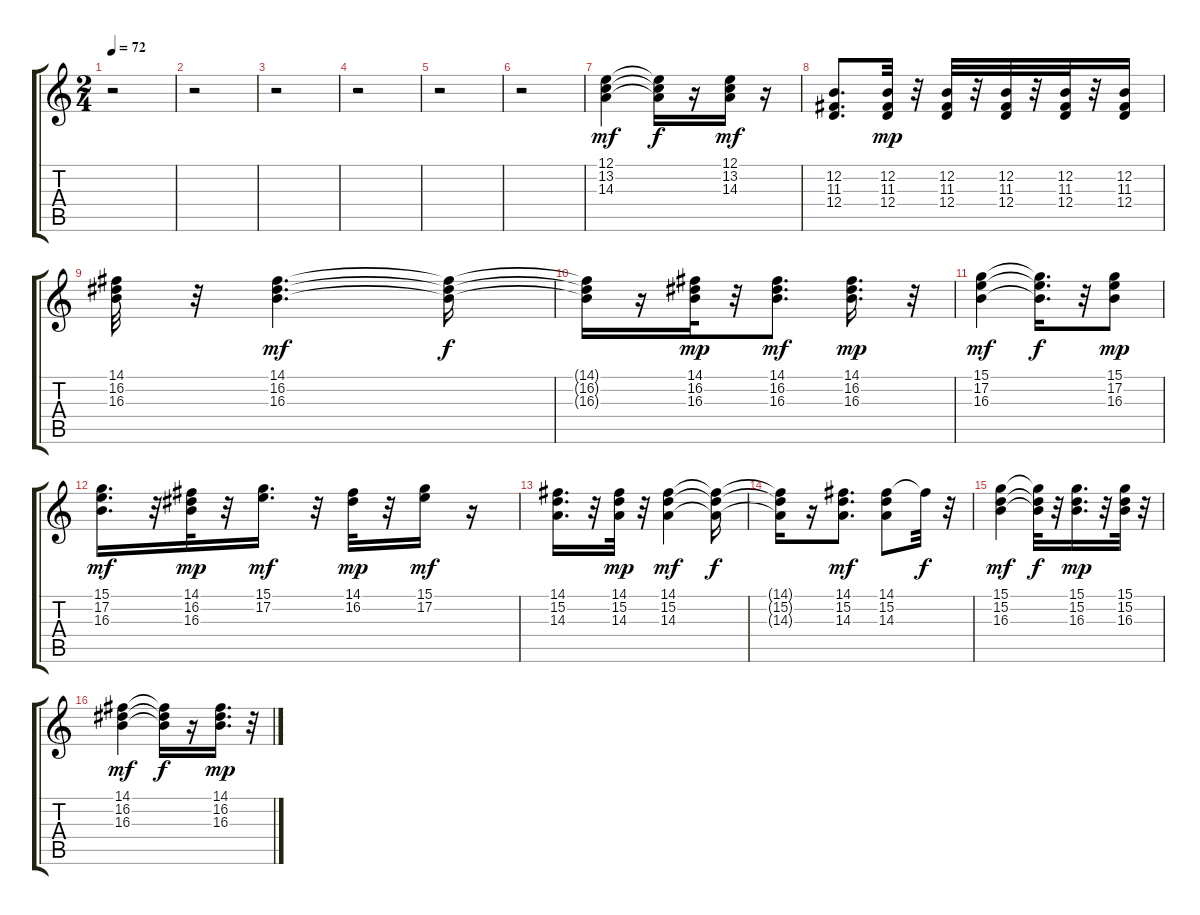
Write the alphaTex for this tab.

\track "" {instrument brasssection}
\staff {score tabs}
\tuning (E4 B3 G3 D3 A2 E2) {hide}
\ts (2 4)
\tempo 72
\clef g2
\ks c
r.2{dy mp} |
r.2 |
r.2 |
r.2 |
r.2 |
r.2 |
(12.1 13.2 14.3).4{dy mf} (12.1{t} 13.2{t} 14.3{t}).16{dy f} r.16 (12.1 13.2 14.3).16{dy mf} r.16 |
(12.2 11.3 12.4).8{d} (12.2 11.3 12.4).32{dy mp} r.32 (12.2 11.3 12.4).32 r.32 (12.2 11.3 12.4).32 r.32 (12.2 11.3 12.4).32 r.32 (12.2 11.3 12.4).16 |
(14.1 16.2 16.3).32 r.32 (14.1 16.2 16.3).4{d dy mf} (14.1{t} 16.2{t} 16.3{t}).16{dy f} |
(14.1{t} 16.2{t} 16.3{t}).16 r.16 (14.1 16.2 16.3).32{dy mp} r.32 (14.1 16.2 16.3).8{d dy mf} (14.1 16.2 16.3).16{d dy mp} r.32 |
(15.1 17.2 16.3).4{dy mf} (15.1{t} 17.2{t} 16.3{t}).16{d dy f} r.32 (15.1 17.2 16.3).8{dy mp} |
(15.1 17.2 16.3).16{d dy mf} r.32 (14.1 16.2 16.3).32{dy mp} r.32 (15.1 17.2).16{d dy mf} r.32 (14.1 16.2).32{dy mp} r.32 (15.1 17.2).16{dy mf} r.16 |
(14.1 15.2 14.3).16{d} r.32 (14.1 15.2 14.3).32{dy mp} r.32 (14.1 15.2 14.3).4{dy mf} (14.1{t} 15.2{t} 14.3{t}).16{dy f} |
(14.1{t} 15.2{t} 14.3{t}).16 r.16 (14.1 15.2 14.3).8{d dy mf} (14.1 15.2 14.3).8 14.1{t}.32{dy f} r.32 |
(15.1 15.2 16.3).4{dy mf} (15.1{t} 15.2{t} 16.3{t}).32{dy f} r.32 (15.1 15.2 16.3).16{d dy mp} r.32 (15.1 15.2 16.3).32 r.32 |
(14.1 16.2 16.3).4{dy mf} (14.1{t} 16.2{t} 16.3{t}).16{dy f} r.16 (14.1 16.2 16.3).16{d dy mp} r.32
